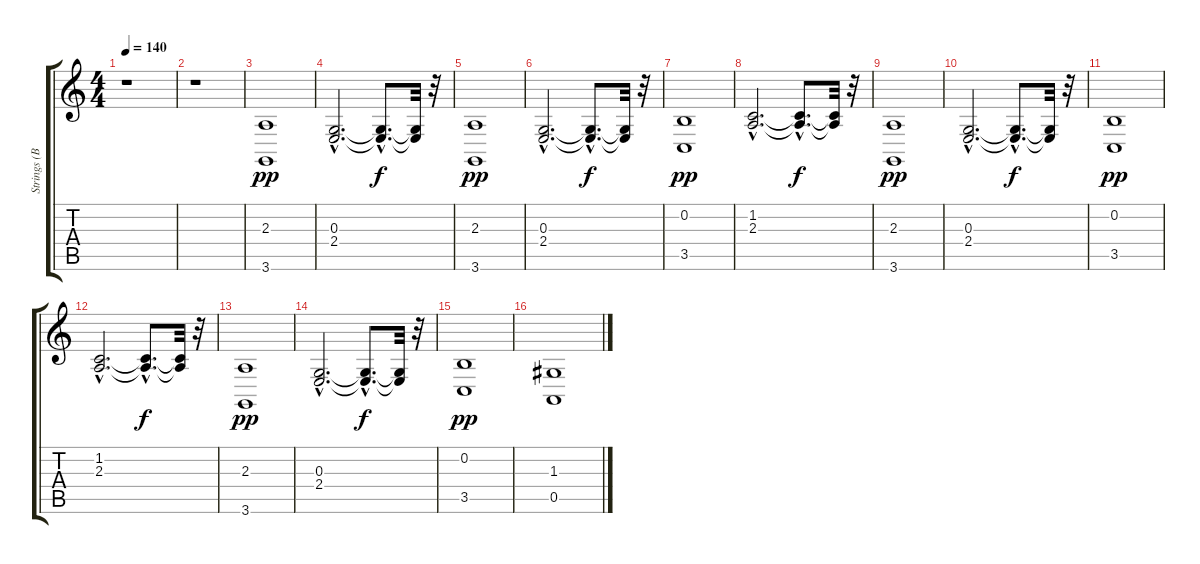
\track ("Strings (BB)" "Strings (B") {instrument stringensemble2}
\staff {score tabs}
\tuning (E4 B3 G3 D3 A2 E2) {hide}
\ts (4 4)
\tempo 140
\clef g2
\ks c
r.1{dy pp instrument stringensemble2} |
r.1 |
(2.3 3.6).1 |
(0.3{hac} 2.4{hac}).2{d} (0.3{hac t} 2.4{hac t}).8{d dy f} (0.3{t} 2.4{t}).32 r.32 |
(2.3 3.6).1{dy pp} |
(0.3{hac} 2.4{hac}).2{d} (0.3{hac t} 2.4{hac t}).8{d dy f} (0.3{t} 2.4{t}).32 r.32 |
(0.2 3.5).1{dy pp} |
(1.2{hac} 2.3{hac}).2{d} (1.2{hac t} 2.3{hac t}).8{d dy f} (1.2{t} 2.3{t}).32 r.32 |
(2.3 3.6).1{dy pp} |
(0.3{hac} 2.4{hac}).2{d} (0.3{hac t} 2.4{hac t}).8{d dy f} (0.3{t} 2.4{t}).32 r.32 |
(0.2 3.5).1{dy pp} |
(1.2{hac} 2.3{hac}).2{d} (1.2{hac t} 2.3{hac t}).8{d dy f} (1.2{t} 2.3{t}).32 r.32 |
(2.3 3.6).1{dy pp} |
(0.3{hac} 2.4{hac}).2{d} (0.3{hac t} 2.4{hac t}).8{d dy f} (0.3{t} 2.4{t}).32 r.32 |
(0.2 3.5).1{dy pp} |
(1.3 0.5).1
